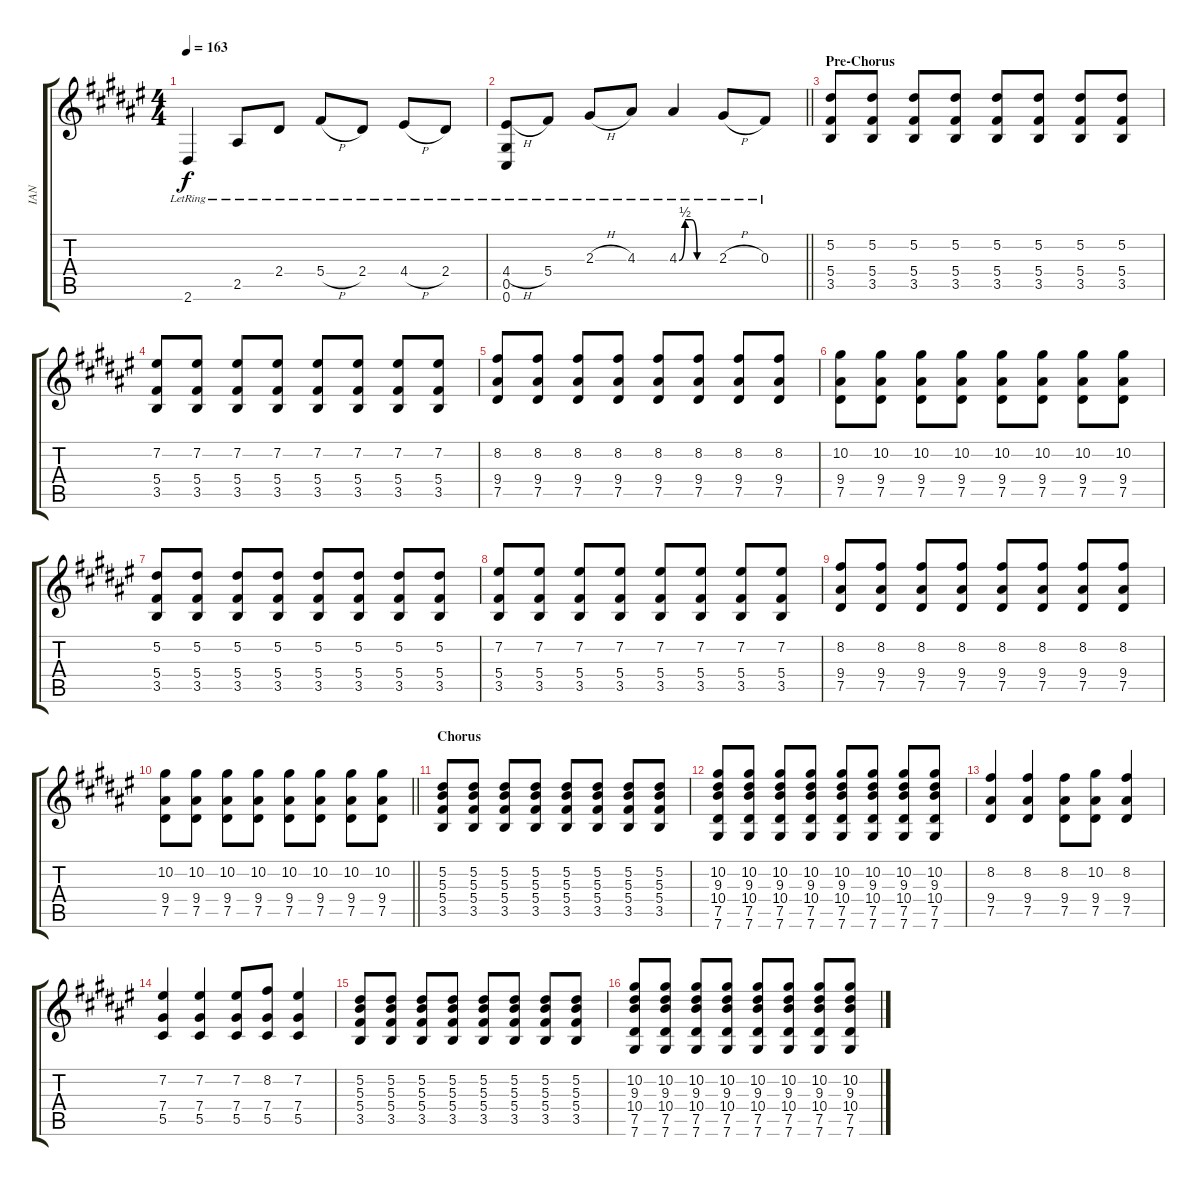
\track ("IAN" "IAN") {instrument electricguitarclean}
\staff {score tabs}
\tuning (Eb4 Bb3 Gb3 Db3 Ab2 Db2) {hide}
\ts (4 4)
\tempo 163
\clef g2
\ks d#minor
2.6{lr}.4{dy f} 2.5{lr}.8 2.4{lr}.8 5.4{h lr}.8 2.4{lr}.8 4.4{h lr}.8 2.4{lr}.8 |
\barLineRight lightlight
(4.4{h lr} 0.5{lr} 0.6{lr}).8 5.4{lr}.8 2.3{h lr}.8 4.3{lr}.8 4.3{be (custom 0 0 10 2 20 2 30 0 60 0) lr}.4 2.3{h lr}.8 0.3{lr}.8 |
\section ("" "Pre-Chorus")
(5.2 5.4 3.5).8 (5.2 5.4 3.5).8 (5.2 5.4 3.5).8 (5.2 5.4 3.5).8 (5.2 5.4 3.5).8 (5.2 5.4 3.5).8 (5.2 5.4 3.5).8 (5.2 5.4 3.5).8 |
(7.2 5.4 3.5).8 (7.2 5.4 3.5).8 (7.2 5.4 3.5).8 (7.2 5.4 3.5).8 (7.2 5.4 3.5).8 (7.2 5.4 3.5).8 (7.2 5.4 3.5).8 (7.2 5.4 3.5).8 |
(8.2 9.4 7.5).8 (8.2 9.4 7.5).8 (8.2 9.4 7.5).8 (8.2 9.4 7.5).8 (8.2 9.4 7.5).8 (8.2 9.4 7.5).8 (8.2 9.4 7.5).8 (8.2 9.4 7.5).8 |
(10.2 9.4 7.5).8 (10.2 9.4 7.5).8 (10.2 9.4 7.5).8 (10.2 9.4 7.5).8 (10.2 9.4 7.5).8 (10.2 9.4 7.5).8 (10.2 9.4 7.5).8 (10.2 9.4 7.5).8 |
(5.2 5.4 3.5).8 (5.2 5.4 3.5).8 (5.2 5.4 3.5).8 (5.2 5.4 3.5).8 (5.2 5.4 3.5).8 (5.2 5.4 3.5).8 (5.2 5.4 3.5).8 (5.2 5.4 3.5).8 |
(7.2 5.4 3.5).8 (7.2 5.4 3.5).8 (7.2 5.4 3.5).8 (7.2 5.4 3.5).8 (7.2 5.4 3.5).8 (7.2 5.4 3.5).8 (7.2 5.4 3.5).8 (7.2 5.4 3.5).8 |
(8.2 9.4 7.5).8 (8.2 9.4 7.5).8 (8.2 9.4 7.5).8 (8.2 9.4 7.5).8 (8.2 9.4 7.5).8 (8.2 9.4 7.5).8 (8.2 9.4 7.5).8 (8.2 9.4 7.5).8 |
\barLineRight lightlight
(10.2 9.4 7.5).8 (10.2 9.4 7.5).8 (10.2 9.4 7.5).8 (10.2 9.4 7.5).8 (10.2 9.4 7.5).8 (10.2 9.4 7.5).8 (10.2 9.4 7.5).8 (10.2 9.4 7.5).8 |
\section ("" "Chorus")
(5.2 5.3 5.4 3.5).8{instrument distortionguitar} (5.2 5.3 5.4 3.5).8 (5.2 5.3 5.4 3.5).8 (5.2 5.3 5.4 3.5).8 (5.2 5.3 5.4 3.5).8 (5.2 5.3 5.4 3.5).8 (5.2 5.3 5.4 3.5).8 (5.2 5.3 5.4 3.5).8 |
(10.2 9.3 10.4 7.5 7.6).8 (10.2 9.3 10.4 7.5 7.6).8 (10.2 9.3 10.4 7.5 7.6).8 (10.2 9.3 10.4 7.5 7.6).8 (10.2 9.3 10.4 7.5 7.6).8 (10.2 9.3 10.4 7.5 7.6).8 (10.2 9.3 10.4 7.5 7.6).8 (10.2 9.3 10.4 7.5 7.6).8 |
(8.2 9.4 7.5).4 (8.2 9.4 7.5).4 (8.2 9.4 7.5).8 (10.2 9.4 7.5).8 (8.2 9.4 7.5).4 |
(7.2 7.4 5.5).4 (7.2 7.4 5.5).4 (7.2 7.4 5.5).8 (8.2 7.4 5.5).8 (7.2 7.4 5.5).4 |
(5.2 5.3 5.4 3.5).8{instrument distortionguitar} (5.2 5.3 5.4 3.5).8 (5.2 5.3 5.4 3.5).8 (5.2 5.3 5.4 3.5).8 (5.2 5.3 5.4 3.5).8 (5.2 5.3 5.4 3.5).8 (5.2 5.3 5.4 3.5).8 (5.2 5.3 5.4 3.5).8 |
(10.2 9.3 10.4 7.5 7.6).8 (10.2 9.3 10.4 7.5 7.6).8 (10.2 9.3 10.4 7.5 7.6).8 (10.2 9.3 10.4 7.5 7.6).8 (10.2 9.3 10.4 7.5 7.6).8 (10.2 9.3 10.4 7.5 7.6).8 (10.2 9.3 10.4 7.5 7.6).8 (10.2 9.3 10.4 7.5 7.6).8
